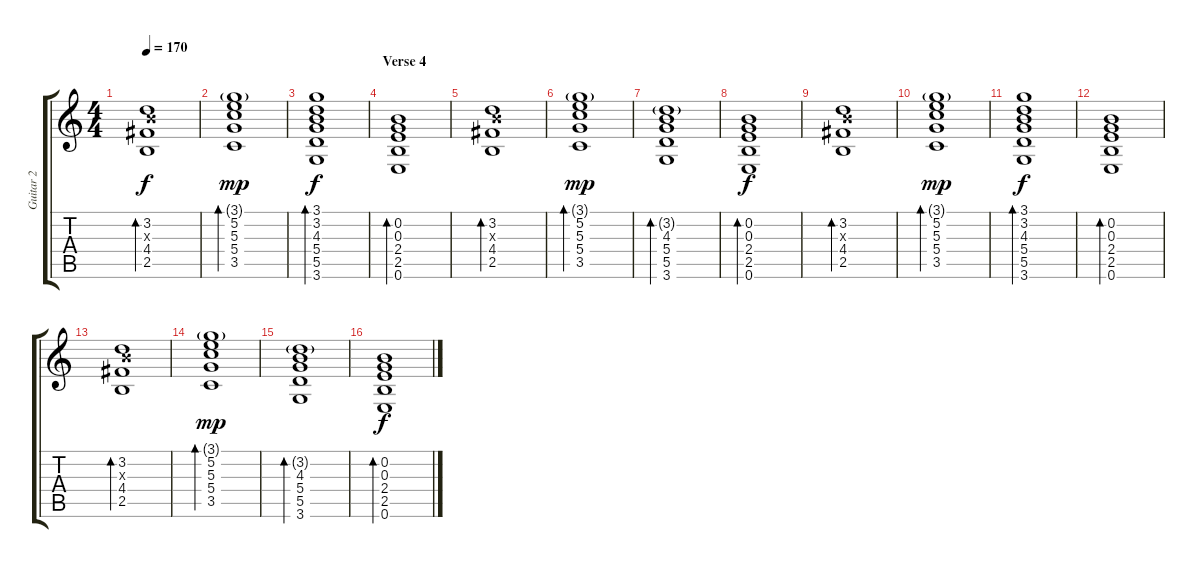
\track ("Guitar 2" "Guitar 2") {instrument overdrivenguitar}
\staff {score tabs}
\tuning (E4 B3 G3 D3 A2 E2) {hide}
\ts (4 4)
\tempo 170
\clef g2
\ks c
(3.2 4.3{x} 4.4 2.5).1{bd 30 dy f} |
(3.1{g} 5.2 5.3 5.4 3.5).1{bd 30 dy mp} |
(3.1 3.2 4.3 5.4 5.5 3.6).1{bd 30 dy f} |
\section ("" "Verse 4")
(0.2 0.3 2.4 2.5 0.6).1{bd 30} |
(3.2 4.3{x} 4.4 2.5).1{bd 30} |
(3.1{g} 5.2 5.3 5.4 3.5).1{bd 30 dy mp} |
(3.2{g} 4.3 5.4 5.5 3.6).1{bd 30} |
(0.2 0.3 2.4 2.5 0.6).1{bd 30 dy f} |
(3.2 4.3{x} 4.4 2.5).1{bd 30} |
(3.1{g} 5.2 5.3 5.4 3.5).1{bd 30 dy mp} |
(3.1 3.2 4.3 5.4 5.5 3.6).1{bd 30 dy f} |
(0.2 0.3 2.4 2.5 0.6).1{bd 30} |
(3.2 4.3{x} 4.4 2.5).1{bd 30} |
(3.1{g} 5.2 5.3 5.4 3.5).1{bd 30 dy mp} |
(3.2{g} 4.3 5.4 5.5 3.6).1{bd 30} |
(0.2 0.3 2.4 2.5 0.6).1{bd 30 dy f}
